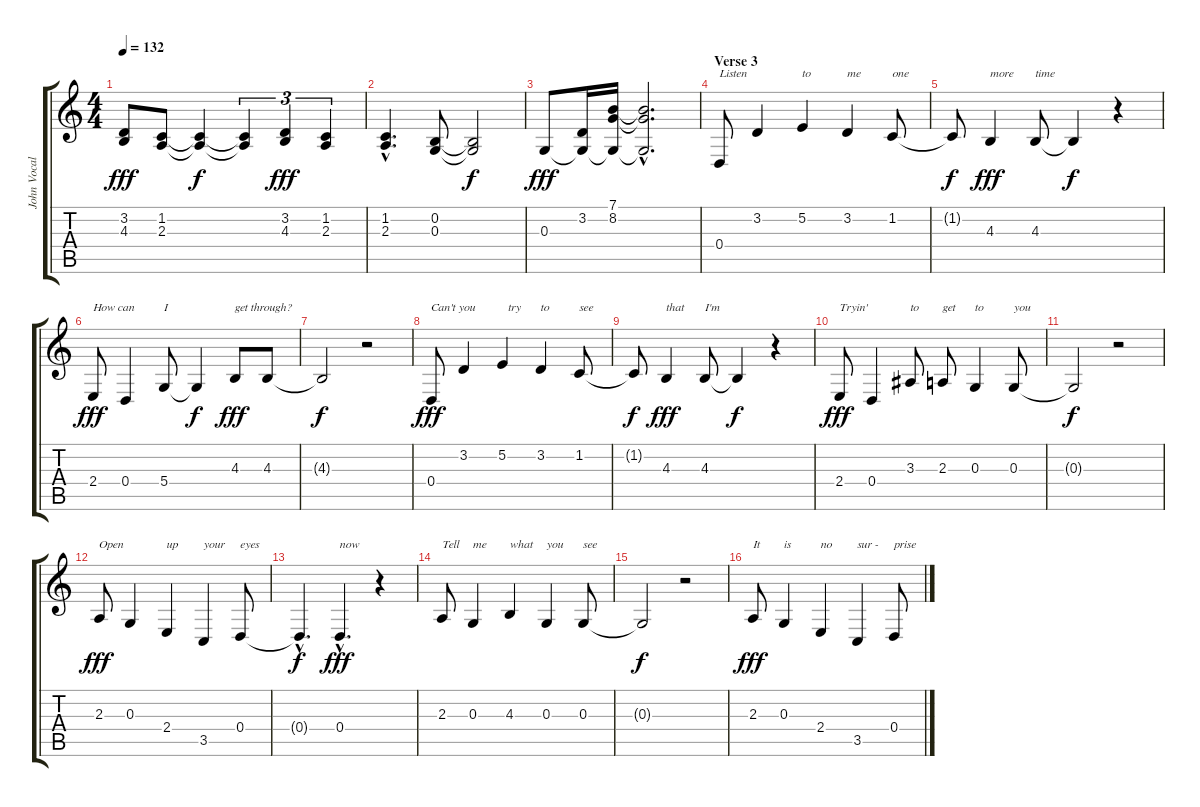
\track ("John Vocals" "John Vocal") {instrument clarinet}
\staff {score tabs}
\tuning (E4 B3 G3 D3 A2 E2) {hide}
\ts (4 4)
\tempo 132
\clef g2
\ks c
(3.2 4.3).8{dy fff} (1.2 2.3).8 (1.2{t} 2.3{t}).4{dy f} (1.2{t} 2.3{t}).4{tu (3 2)} (3.2 4.3).4{tu (3 2) dy fff} (1.2 2.3).4{tu (3 2)} |
(1.2{hac} 2.3{hac}).4{d} (0.2 0.3).8 (0.2{t} 0.3{t}).2{dy f} |
0.3.8{dy fff} (3.2 0.3{t}).16 (7.1 8.2 0.3{t}).16 (7.1{hac t} 8.2{hac t} 0.3{hac t}).2{d} |
\section ("" "Verse 3")
0.4.8{txt "Listen" instrument clarinet} 3.2.4 5.2.4{txt "to"} 3.2.4{txt "me"} 1.2.8{txt "one"} |
1.2{t}.8{dy f} 4.3.4{txt "more" dy fff} 4.3.8{txt "time"} 4.3{t}.4{dy f} r.4 |
2.4.8{txt "How can" dy fff} 0.4.4 5.4.8{txt "I"} 5.4{t}.4{dy f} 4.3.8{txt "get through?" dy fff} 4.3.8 |
4.3{t}.2{dy f} r.2 |
0.4.8{txt "Can't you" dy fff} 3.2.4 5.2.4{txt "  try"} 3.2.4{txt "to"} 1.2.8{txt "see"} |
1.2{t}.8{dy f} 4.3.4{txt "that" dy fff} 4.3.8{txt "I'm"} 4.3{t}.4{dy f} r.4 |
2.4.8{txt "Tryin'" dy fff} 0.4.4 3.3.8{txt "to"} 2.3.8{txt "get"} 0.3.4{txt "to"} 0.3.8{txt "you"} |
0.3{t}.2{dy f} r.2 |
2.3.8{txt "Open" dy fff} 0.3.4 2.4.4{txt "up"} 3.5.4{txt "your"} 0.4.8{txt "eyes"} |
0.4{hac t}.4{d dy f} 0.4{hac}.4{d txt "now" dy fff} r.4 |
2.3.8{txt "Tell"} 0.3.4{txt "me"} 4.3.4{txt "what"} 0.3.4{txt "you"} 0.3.8{txt "see"} |
0.3{t}.2{dy f} r.2 |
2.3.8{txt "It" dy fff} 0.3.4{txt "is"} 2.4.4{txt "no"} 3.5.4{txt "sur -"} 0.4.8{txt "prise"}
